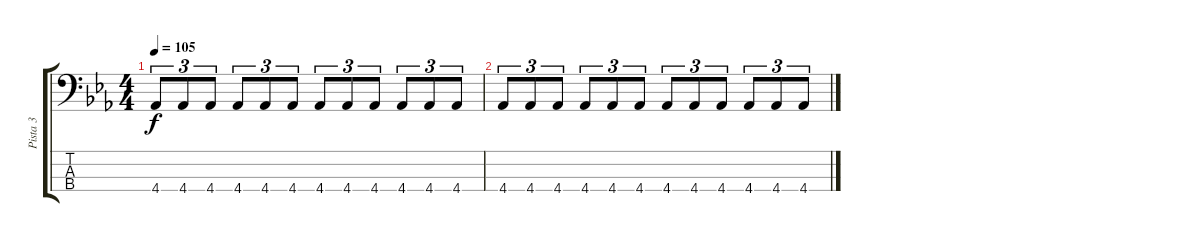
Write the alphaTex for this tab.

\track ("Pista 3" "Pista 3") {instrument electricbassfinger}
\staff {score tabs}
\tuning (G2 D2 A1 E1) {hide}
\ts (4 4)
\tempo 105
\clef f4
\ks cminor
4.4.8{tu (3 2) dy f} 4.4.8{tu (3 2)} 4.4.8{tu (3 2)} 4.4.8{tu (3 2)} 4.4.8{tu (3 2)} 4.4.8{tu (3 2)} 4.4.8{tu (3 2)} 4.4.8{tu (3 2)} 4.4.8{tu (3 2)} 4.4.8{tu (3 2)} 4.4.8{tu (3 2)} 4.4.8{tu (3 2)} |
4.4.8{tu (3 2)} 4.4.8{tu (3 2)} 4.4.8{tu (3 2)} 4.4.8{tu (3 2)} 4.4.8{tu (3 2)} 4.4.8{tu (3 2)} 4.4.8{tu (3 2)} 4.4.8{tu (3 2)} 4.4.8{tu (3 2)} 4.4.8{tu (3 2)} 4.4.8{tu (3 2)} 4.4.8{tu (3 2)}
